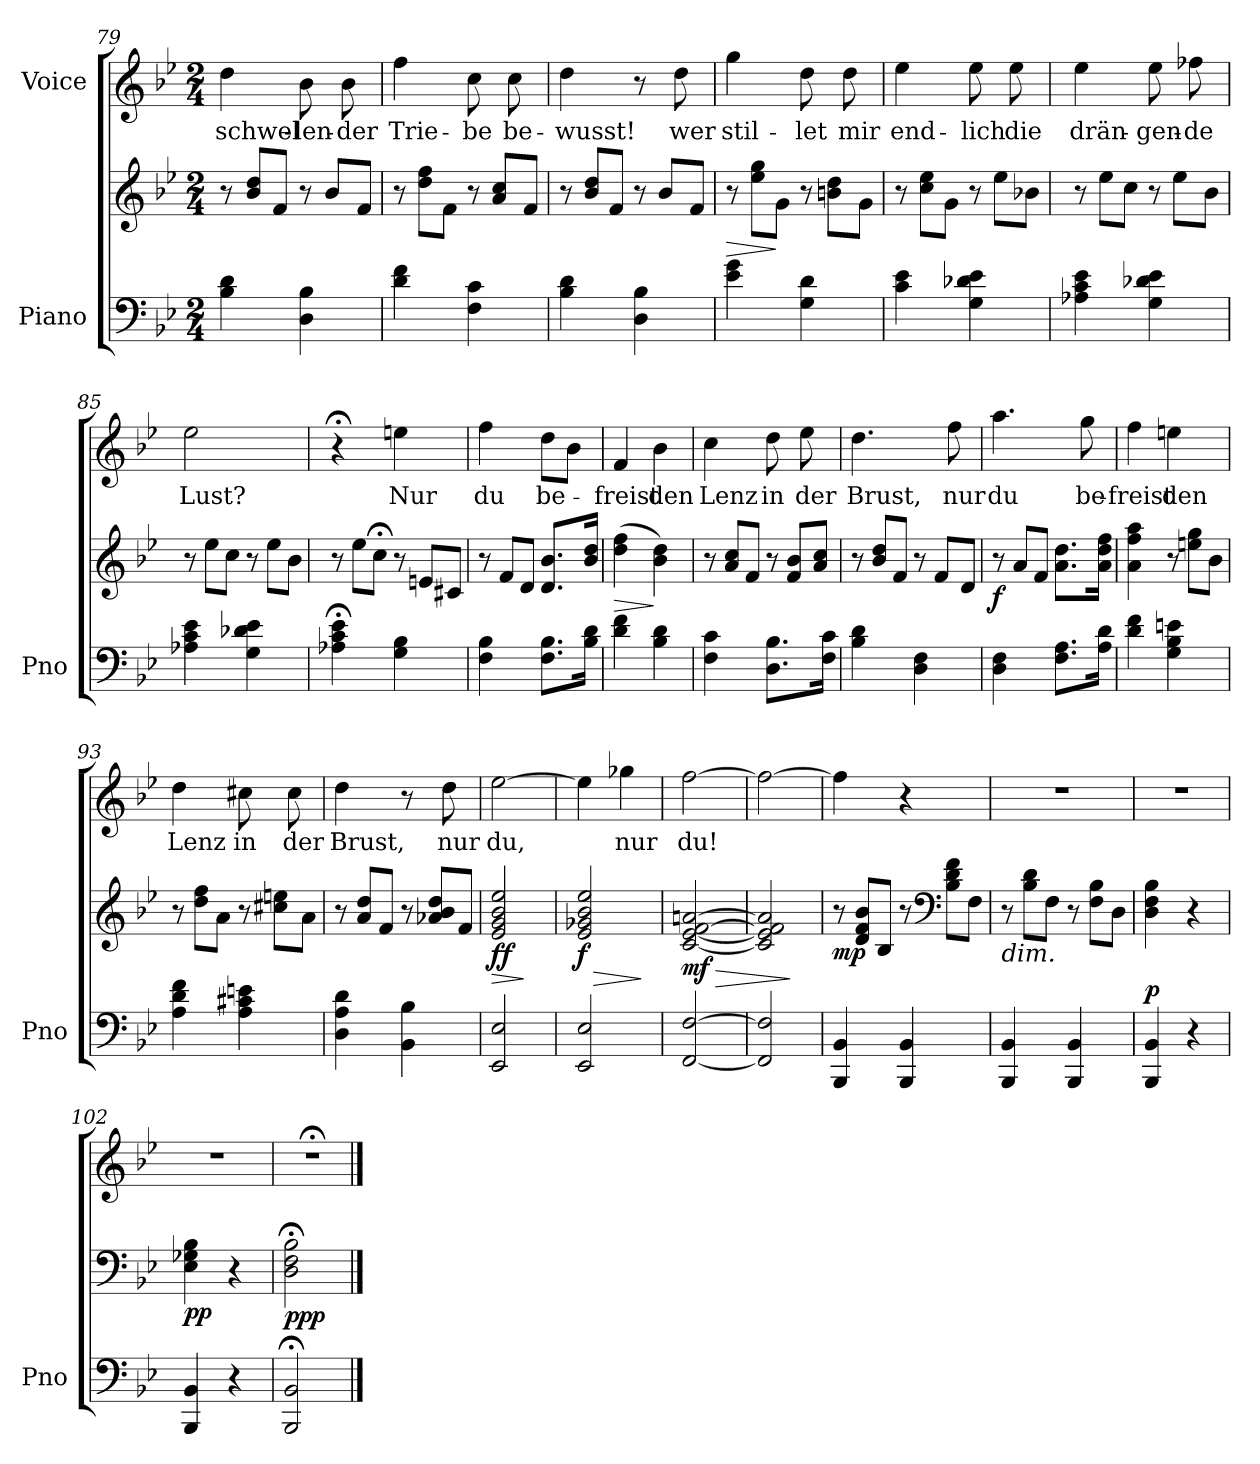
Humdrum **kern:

**kern	**kern	**dynam	**kern	**text
*part2	*part2	*part2	*part1	*part1
*staff3	*staff2	*staff2/3	*staff1	*staff1
*I"Piano	*	*	*I"Voice	*
*I'Pno	*	*	*	*
*clefF4	*clefG2	*	*clefG2	*
*k[b-e-]	*k[b-e-]	*	*k[b-e-]	*
*M2/4	*M2/4	*	*M2/4	*
*	*Xtuplet	*	*	*
=79	=79	=79	=79	=79
!	!	!	!	!LO:LY:b
4B-\ 4d\	12r	.	4dd\	schwel-
.	12b-/ 12dd/L	.	.	.
.	12f/J	.	.	.
!	!	!	!	!LO:LY:b
4D\ 4B-\	12r	.	8b-\	-len-
.	12b-/L	.	.	.
!	!	!	!	!LO:LY:b
.	.	.	8b-\	-der
.	12f/J	.	.	.
=80	=80	=80	=80	=80
!	!	!	!	!LO:LY:b
4d\ 4f\	12r	.	4ff\	Trie-
.	12dd\ 12ff\L	.	.	.
.	12f\J	.	.	.
!	!	!	!	!LO:LY:b
4F\ 4c\	12r	.	8cc\	-be
.	12a/ 12cc/L	.	.	.
!	!	!	!	!LO:LY:b
.	.	.	8cc\	be-
.	12f/J	.	.	.
=81	=81	=81	=81	=81
!	!	!	!	!LO:LY:b
4B-\ 4d\	12r	.	4dd\	-wusst!
.	12b-/ 12dd/L	.	.	.
.	12f/J	.	.	.
4D\ 4B-\	12r	.	8r	.
.	12b-/L	.	.	.
!	!	!	!	!LO:LY:b
.	.	.	8dd\	wer
.	12f/J	.	.	.
=82	=82	=82	=82	=82
!	!	!LO:HP:b	!	!LO:LY:b
4e-\ 4g\	12r	>	4gg\	stil-
.	12ee-\ 12gg\L	.	.	.
.	12g\J	]	.	.
!	!	!	!	!LO:LY:b
4G\ 4d\	12r	.	8dd\	-let
.	12bn\ 12dd\L	.	.	.
!	!	!	!	!LO:LY:b
.	.	.	8dd\	mir
.	12g\J	.	.	.
!!LO:LB:g=z
=83	=83	=83	=83	=83
!	!	!	!	!LO:LY:b
4c\ 4e-\	12r	.	4ee-\	end-
.	12cc\ 12ee-\L	.	.	.
.	12g\J	.	.	.
!	!	!	!	!LO:LY:b
4G\ 4d-X\ 4e-\	12r	.	8ee-\	-lich
.	12ee-\L	.	.	.
!	!	!	!	!LO:LY:b
.	.	.	8ee-\	die
.	12b-X\J	.	.	.
=84	=84	=84	=84	=84
!	!	!	!	!LO:LY:b
4A-X\ 4c\ 4e-\	12r	.	4ee-\	drän-
.	12ee-\L	.	.	.
.	12cc\J	.	.	.
!	!	!	!	!LO:LY:b
4G\ 4d-X\ 4e-\	12r	.	8ee-\	-gen-
.	12ee-\L	.	.	.
!	!	!	!	!LO:LY:b
.	.	.	8ff-X\	-de
.	12b-\J	.	.	.
=85	=85	=85	=85	=85
!	!	!	!	!LO:LY:b
4A-X\ 4c\ 4e-\	12r	.	2ee-\	Lust?
.	12ee-\L	.	.	.
.	12cc\J	.	.	.
4G\ 4d-X\ 4e-\	12r	.	.	.
.	12ee-\L	.	.	.
.	12b-\J	.	.	.
=86	=86	=86	=86	=86
4A-X\;< 4c\;< 4e-\;<	12r	.	4r;<	.
.	12ee-\L	.	.	.
.	12cc;<\J	.	.	.
!	!	!	!	!LO:LY:b
4G\ 4B-\	12r	.	4een\	Nur
.	12en/L	.	.	.
.	12c#X/J	.	.	.
=87	=87	=87	=87	=87
!	!	!	!	!LO:LY:b
4F\ 4B-\	12r	.	4ff\	du
.	12f/L	.	.	.
.	12d/J	.	.	.
!	!	!	!	!LO:LY:b
8.F\ 8.B-\L	8.d/ 8.b-/L	.	8dd\L	be-
.	.	.	8b-\J	.
16B-\ 16d\Jk	16b-/ 16dd/Jk	.	.	.
=88	=88	=88	=88	=88
!	!	!LO:HP:b	!	!LO:LY:b
4d\ 4f\	(>4dd\ 4ff\	>	4f/	-freist
!	!	!	!	!LO:LY:b
4B-\ 4d\	4b-\ 4dd\)	]	4b-\	den
!!LO:LB:g=z
=89	=89	=89	=89	=89
!	!	!	!	!LO:LY:b
4F\ 4c\	12r	.	4cc\	Lenz
.	12a/ 12cc/L	.	.	.
.	12f/J	.	.	.
!	!	!	!	!LO:LY:b
8.D\ 8.B-\L	12r	.	8dd\	in
.	12f/ 12b-/L	.	.	.
!	!	!	!	!LO:LY:b
.	.	.	8ee-\	der
.	12a/ 12cc/J	.	.	.
16F\ 16c\Jk	.	.	.	.
=90	=90	=90	=90	=90
!	!	!	!	!LO:LY:b
4B-\ 4d\	12r	.	4.dd\	Brust,
.	12b-/ 12dd/L	.	.	.
.	12f/J	.	.	.
4D\ 4F\	12r	.	.	.
.	12f/L	.	.	.
!	!	!	!	!LO:LY:b
.	.	.	8ff\	nur
.	12d/J	.	.	.
=91	=91	=91	=91	=91
!	!	!LO:DY:b	!	!LO:LY:b
4D\ 4F\	12r	f	4.aa\	du
.	12a/L	.	.	.
.	12f/J	.	.	.
8.F\ 8.A\L	8.a\ 8.dd\L	.	.	.
!	!	!	!	!LO:LY:b
.	.	.	8gg\	be-
16A\ 16d\Jk	16a\ 16dd\ 16ff\Jk	.	.	.
=92	=92	=92	=92	=92
!	!	!	!	!LO:LY:b
4d\ 4f\	4a\ 4ff\ 4aa\	.	4ff\	-freist
!	!	!	!	!LO:LY:b
4G\ 4B-\ 4en\	12r	.	4een\	den
.	12een\ 12gg\L	.	.	.
.	12b-\J	.	.	.
=93	=93	=93	=93	=93
!	!	!	!	!LO:LY:b
4A\ 4d\ 4f\	12r	.	4dd\	Lenz
.	12dd\ 12ff\L	.	.	.
.	12a\J	.	.	.
!	!	!	!	!LO:LY:b
4A\ 4c#X\ 4en\	12r	.	8cc#X\	in
.	12cc#X\ 12een\L	.	.	.
!	!	!	!	!LO:LY:b
.	.	.	8cc#\	der
.	12a\J	.	.	.
=94	=94	=94	=94	=94
!	!	!	!	!LO:LY:b
4D\ 4A\ 4d\	12r	.	4dd\	Brust,
.	12a/ 12dd/L	.	.	.
.	12f/J	.	.	.
4BB-\ 4B-\	12r	.	8r	.
.	12a-X/ 12b-/ 12dd/L	.	.	.
!	!	!	!	!LO:LY:b
.	.	.	8dd\	nur
.	12f/J	.	.	.
!!LO:LB:g=z
=95	=95	=95	=95	=95
!	!	!LO:HP:b	!	!LO:LY:b
!	!	!LO:DY:n=1:b	!	!
2EE-/ 2E-/	2e-/ 2g/ 2b-/ 2ee-/	> ff	[2ee-\	du,
.	.	]	.	.
=96	=96	=96	=96	=96
!	!	!LO:HP:b	!	!
!	!	!LO:DY:n=1:b	!	!
2EE-/ 2E-/	2e-/ 2g-X/ 2b-/ 2ee-/	> f	4ee-\]	.
!	!	!	!	!LO:LY:b
.	.	.	4gg-X\	nur
.	.	]	.	.
=97	=97	=97	=97	=97
!	!	!LO:HP:b	!	!LO:LY:b
!	!	!LO:DY:n=1:b	!	!
[2FF/ [2F/	[2c/ [2e-/ [2f/ [2an/	> mf	[2ff\	du!
=98	=98	=98	=98	=98
2FF/] 2F/]	2c/] 2e-/] 2f/] 2a/]	.	2ff\_	.
.	.	]	.	.
=99	=99	=99	=99	=99
!	!	!LO:DY:b	!	!
4BBB-/ 4BB-/	12r	mp	4ff\]	.
.	12d/ 12f/ 12b-/L	.	.	.
.	12B-/J	.	.	.
4BBB-/ 4BB-/	12r	.	4r	.
*	*clefF4	*	*	*
.	12B-\ 12d\ 12f\L	.	.	.
.	12F\J	.	.	.
=100	=100	=100	=100	=100
!	!LO:TX:b:i:t=dim.	!	!	!
4BBB-/ 4BB-/	12r	.	2r	.
.	12B-\ 12d\L	.	.	.
.	12F\J	.	.	.
4BBB-/ 4BB-/	12r	.	.	.
.	12F\ 12B-\L	.	.	.
.	12D\J	.	.	.
=101	=101	=101	=101	=101
!	!	!LO:DY:a=2	!	!
4BBB-/ 4BB-/	4D\ 4F\ 4B-\	p	2r	.
4r	4r	.	.	.
=102	=102	=102	=102	=102
!	!	!LO:DY:b	!	!
4BBB-/ 4BB-/	4E-\ 4G-X\ 4B-\	pp	2r	.
4r	4r	.	.	.
=103	=103	=103	=103	=103
!	!	!LO:DY:b	!	!
2BBB-/; 2BB-/;	2D\;< 2F\;< 2B-\;<	ppp	2r;<	.
==	==	==	==	==
*-	*-	*-	*-	*-
